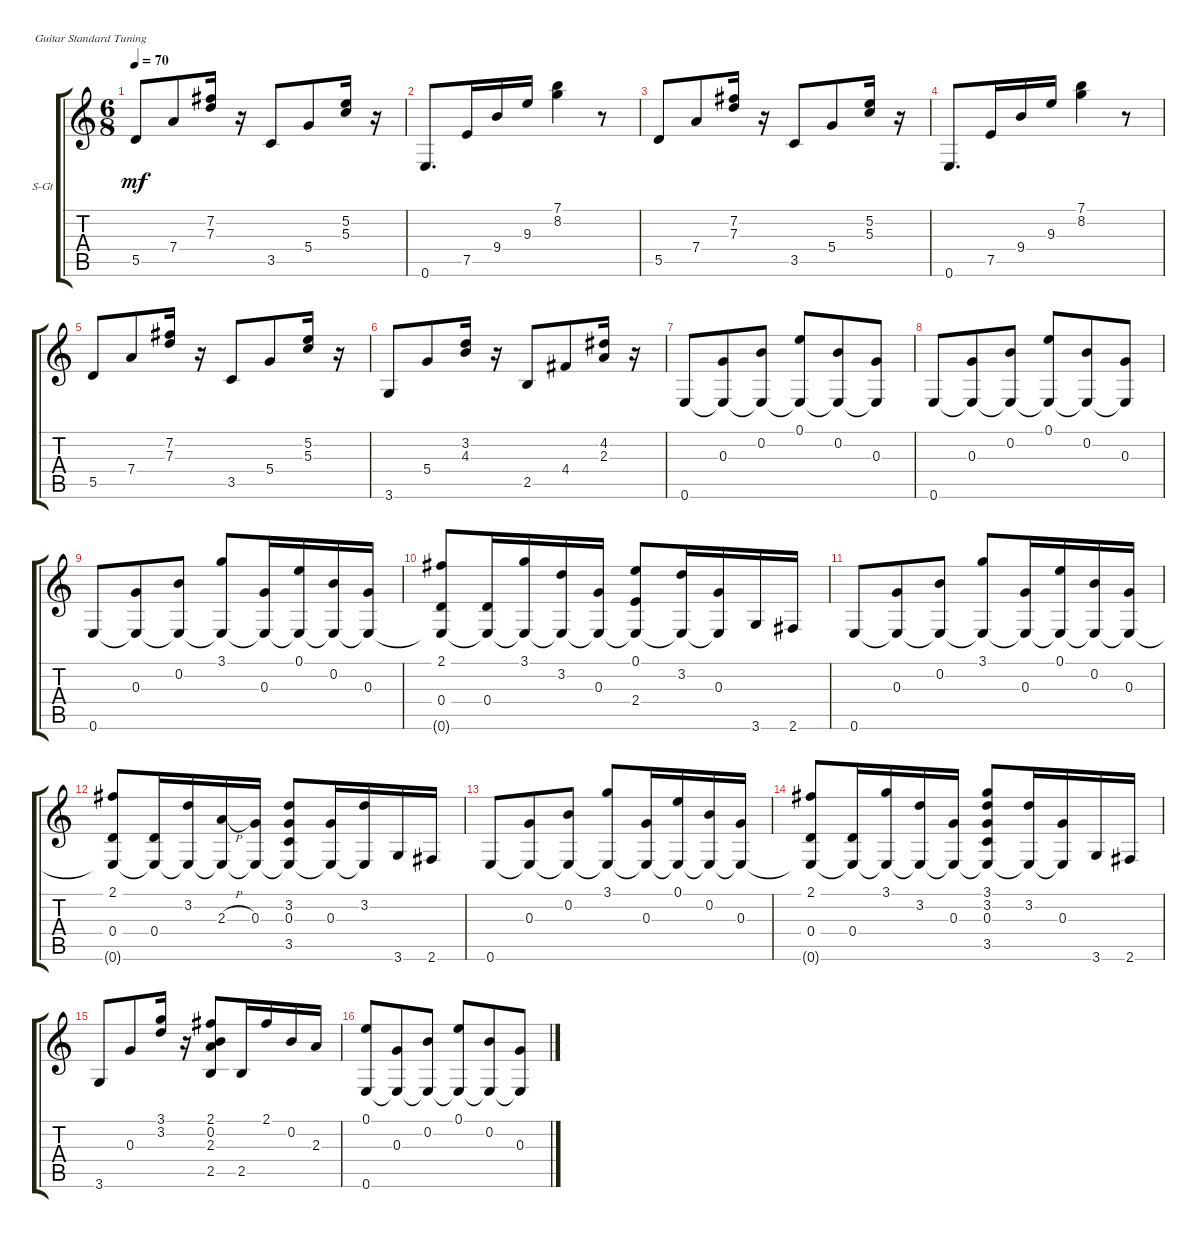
\defaultSystemsLayout 4
\bracketExtendMode groupsimilarinstruments
\firstSystemTrackNameOrientation horizontal
\otherSystemsTrackNameOrientation horizontal
\track ("Steel Guitar" "S-Gt") {instrument acousticguitarsteel}
\staff {score tabs}
\tuning (E4 B3 G3 D3 A2 E2)
\ts (6 8)
\tempo 70
\clef g2
\ks c
5.5.8{dy mf} 7.4.8 (7.3 7.2).16 r.16 3.5.8 5.4.8 (5.3 5.2).16 r.16 |
0.6.8{d} 7.5.16 9.4.16 9.3.16 (8.2 7.1).4 r.8 |
5.5.8 7.4.8 (7.3 7.2).16 r.16 3.5.8 5.4.8 (5.3 5.2).16 r.16 |
0.6.8{d} 7.5.16 9.4.16 9.3.16 (8.2 7.1).4 r.8 |
5.5.8 7.4.8 (7.3 7.2).16 r.16 3.5.8 5.4.8 (5.3 5.2).16 r.16 |
3.6.8 5.4.8 (4.3 3.2).16 r.16 2.5.8 4.4.8 (2.3 4.2).16 r.16 |
0.6.8 (0.3 0.6{t}).8 (0.2 0.6{t}).8 (0.1 0.6{t}).8 (0.2 0.6{t}).8 (0.3 0.6{t}).8 |
0.6.8 (0.3 0.6{t}).8 (0.2 0.6{t}).8 (0.1 0.6{t}).8 (0.2 0.6{t}).8 (0.3 0.6{t}).8 |
0.6.8 (0.3 0.6{t}).8 (0.2 0.6{t}).8 (3.1 0.6{t}).8 (0.3 0.6{t}).16 (0.1 0.6{t}).16 (0.2 0.6{t}).16 (0.3 0.6{t}).16 |
(2.1 0.4 0.6{t}).8 (0.4 0.6{t}).16 (3.1 0.6{t}).16 (3.2 0.6{t}).16 (0.3 0.6{t}).16 (0.1 2.4 0.6{t}).8 (3.2 0.6{t}).16 (0.3 0.6{t}).16 3.6.16 2.6.16 |
0.6.8 (0.3 0.6{t}).8 (0.2 0.6{t}).8 (3.1 0.6{t}).8 (0.3 0.6{t}).16 (0.1 0.6{t}).16 (0.2 0.6{t}).16 (0.3 0.6{t}).16 |
(2.1 0.4 0.6{t}).8 (0.4 0.6{t}).16 (3.2 0.6{t}).16 (2.3{h} 0.6{t}).16 (0.3 0.6{t}).16 (3.2 0.3 3.5 0.6{t}).8 (0.3 0.6{t}).16 (3.2 0.6{t}).16 3.6.16 2.6.16 |
0.6.8 (0.3 0.6{t}).8 (0.2 0.6{t}).8 (3.1 0.6{t}).8 (0.3 0.6{t}).16 (0.1 0.6{t}).16 (0.2 0.6{t}).16 (0.3 0.6{t}).16 |
(2.1 0.4 0.6{t}).8 (0.4 0.6{t}).16 (3.1 0.6{t}).16 (3.2 0.6{t}).16 (0.3 0.6{t}).16 (0.3 3.2 3.1 3.5 0.6{t}).8 (3.2 0.6{t}).16 (0.3 0.6{t}).16 3.6.16 2.6.16 |
3.6.8 0.3.8 (3.2 3.1).16 r.16 (2.1 0.2 2.3 2.5).8 2.5.16 2.1.16 0.2.16 2.3.16 |
(0.1 0.6).8 (0.3 0.6{t}).8 (0.2 0.6{t}).8 (0.1 0.6{t}).8 (0.2 0.6{t}).8 (0.3 0.6{t}).8
